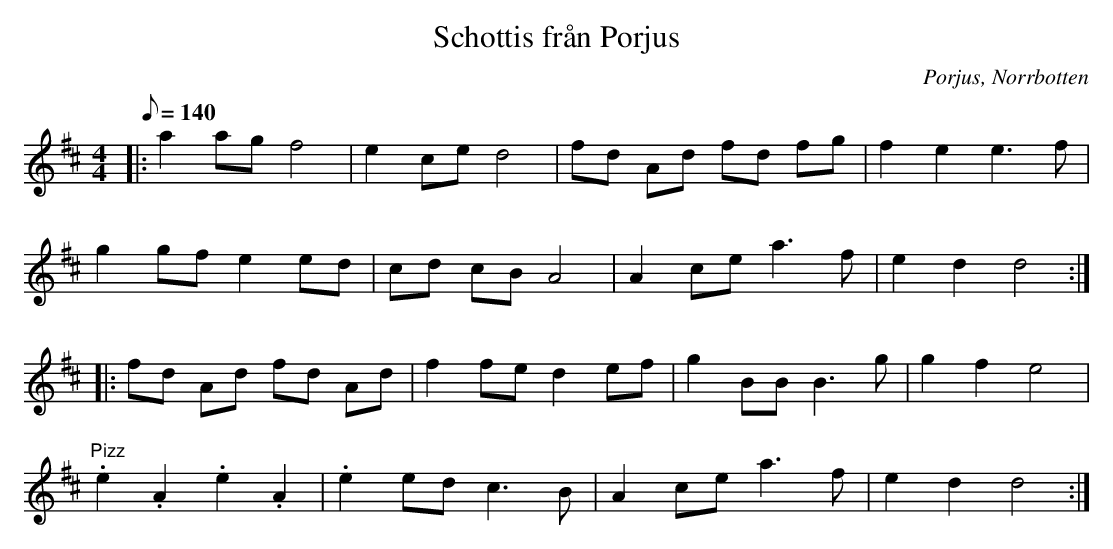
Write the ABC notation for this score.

X:1
T:Schottis från Porjus
O:Porjus, Norrbotten
M:4/4
L:1/8
Q:140
K:D
|: a2 ag f4 | e2 ce d4 | fd Ad fd fg | f2 e2 e3 f |
g2 gf e2 ed | cd cB A4 | A2 ce a3 f | e2 d2 d4 :|]
[|: fd Ad fd Ad | f2 fe d2 ef | g2 BB B3 g | g2 f2 e4 |
"Pizz" .e2 .A2 .e2 .A2 | .e2 ed c3 B | A2 ce a3 f | e2 d2 d4 :|]
